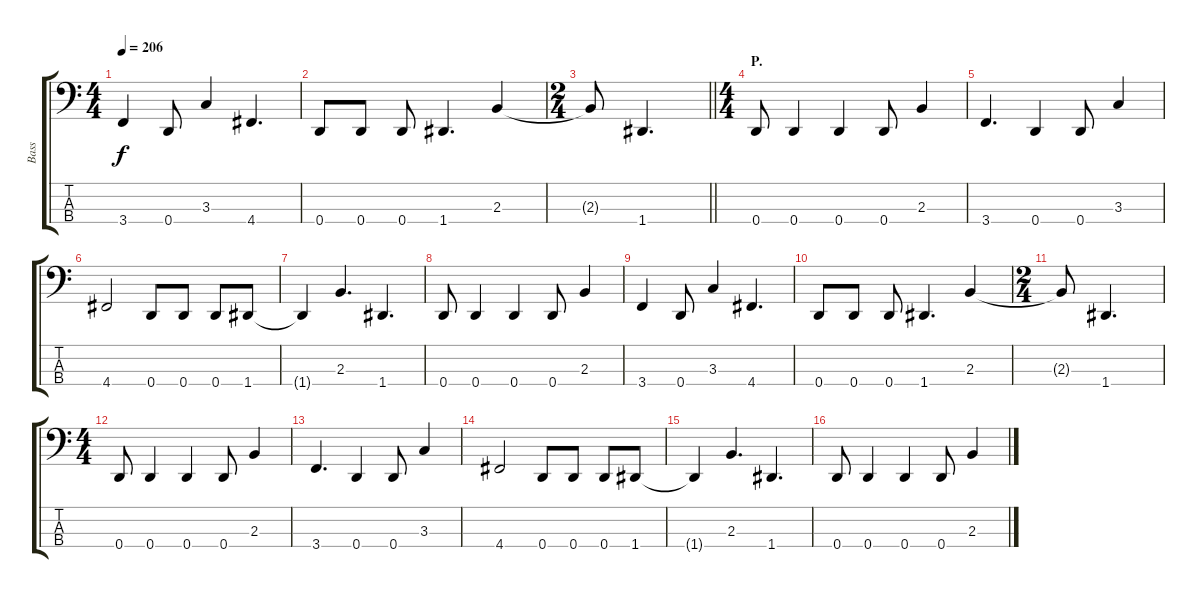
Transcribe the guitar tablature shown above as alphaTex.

\track ("Bass" "Bass") {instrument electricbasspick}
\staff {score tabs}
\tuning (G2 D2 A1 D1) {hide}
\ts (4 4)
\tempo 206
\clef f4
\ks c
3.4.4{dy f} 0.4.8 3.3.4 4.4.4{d} |
0.4.8 0.4.8 0.4.8 1.4.4{d} 2.3.4 |
\ts (2 4)
\barLineRight lightlight
2.3{t}.8 1.4.4{d} |
\ts (4 4)
\section ("" "P.")
0.4.8 0.4.4 0.4.4 0.4.8 2.3.4 |
3.4.4{d} 0.4.4 0.4.8 3.3.4 |
4.4.2 0.4.8 0.4.8 0.4.8 1.4.8 |
1.4{t}.4 2.3.4{d} 1.4.4{d} |
0.4.8 0.4.4 0.4.4 0.4.8 2.3.4 |
3.4.4 0.4.8 3.3.4 4.4.4{d} |
0.4.8 0.4.8 0.4.8 1.4.4{d} 2.3.4 |
\ts (2 4)
2.3{t}.8 1.4.4{d} |
\ts (4 4)
0.4.8 0.4.4 0.4.4 0.4.8 2.3.4 |
3.4.4{d} 0.4.4 0.4.8 3.3.4 |
4.4.2 0.4.8 0.4.8 0.4.8 1.4.8 |
1.4{t}.4 2.3.4{d} 1.4.4{d} |
0.4.8 0.4.4 0.4.4 0.4.8 2.3.4
